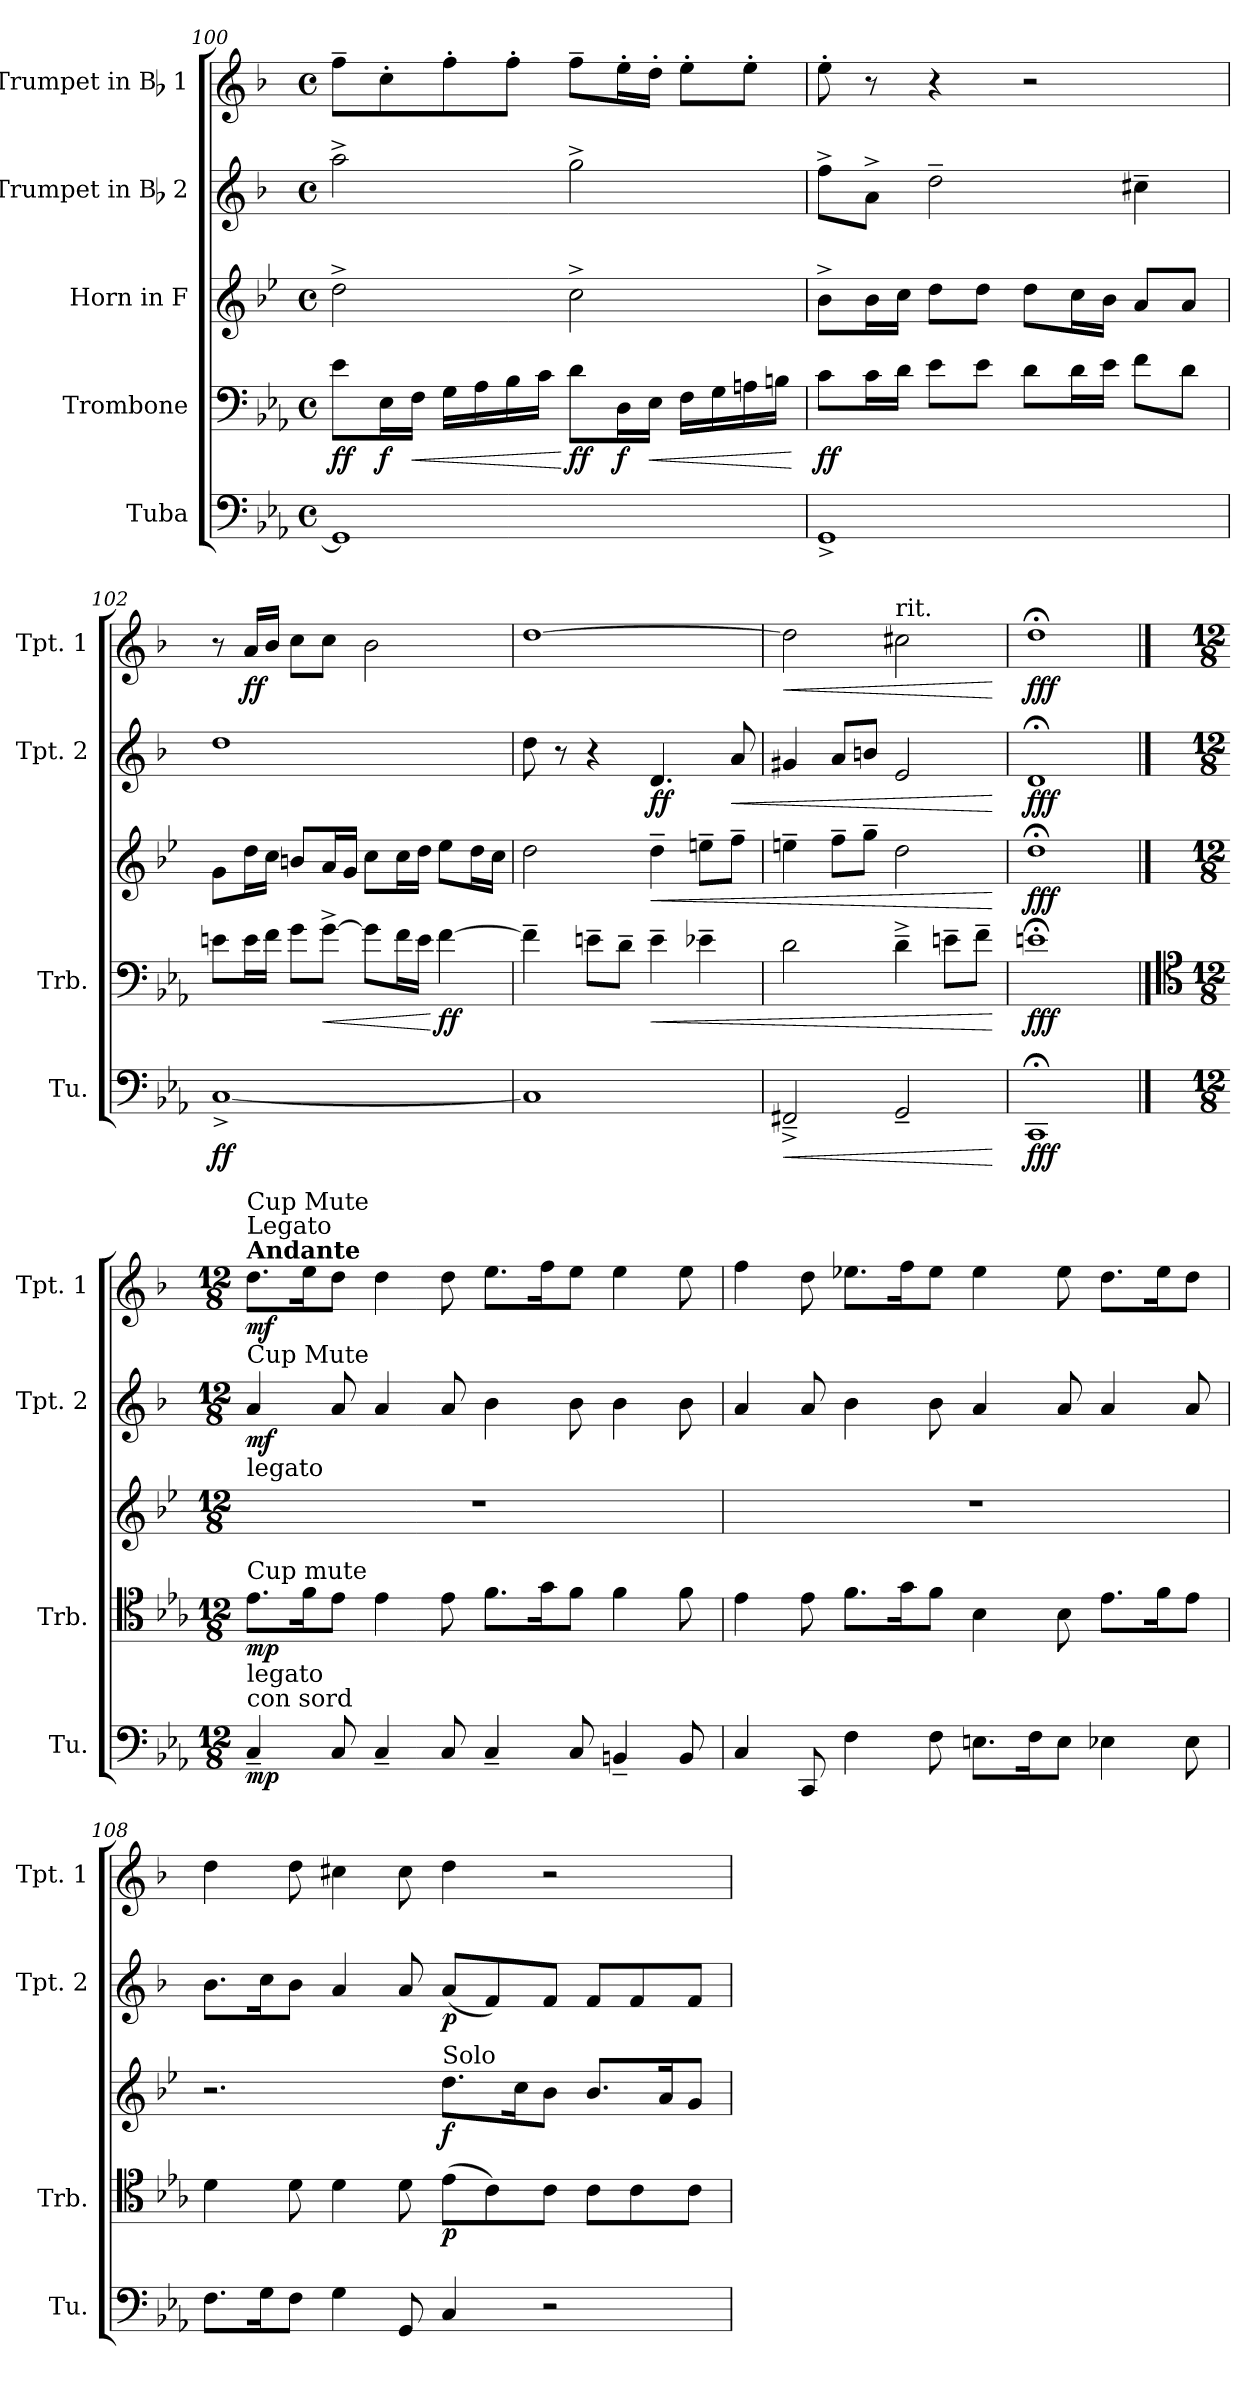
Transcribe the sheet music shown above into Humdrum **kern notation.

**kern	**dynam	**kern	**dynam	**kern	**dynam	**kern	**dynam	**kern	**dynam
*part5	*part5	*part4	*part4	*part3	*part3	*part2	*part2	*part1	*part1
*staff5	*staff5	*staff4	*staff4	*staff3	*staff3	*staff2	*staff2	*staff1	*staff1
*I"Tuba	*	*I"Trombone	*	*I"Horn in F	*	*I"Trumpet in Bb 2	*	*I"Trumpet in Bb 1	*
*I'Tu.	*	*I'Trb.	*	*	*	*I'Tpt. 2	*	*I'Tpt. 1	*
!!LO:LB:g=z
*clefF4	*	*clefF4	*	*clefG2	*	*clefG2	*	*clefG2	*
*	*	*	*	*ITrd4c7	*	*ITrd1c2	*	*ITrd1c2	*
*k[b-e-a-]	*	*k[b-e-a-]	*	*k[b-e-a-]	*	*k[b-e-a-]	*	*k[b-e-a-]	*
*M4/4	*	*M4/4	*	*M4/4	*	*M4/4	*	*M4/4	*
*met(c)	*	*met(c)	*	*met(c)	*	*met(c)	*	*met(c)	*
=100	=100	=100	=100	=100	=100	=100	=100	=100	=100
!	!	!	!LO:DY:b	!	!	!	!	!	!
1GG]	.	8e-\L	ff	2g^\	.	2gg^\	.	8ee-~\L	.
!	!	!	!LO:DY:b	!	!	!	!	!	!
.	.	16E-\L	f	.	.	.	.	8b-'\	.
!	!	!	!LO:HP:b	!	!	!	!	!	!
.	.	16F\JJ	<	.	.	.	.	.	.
.	.	16G\LL	.	.	.	.	.	8ee-'\	.
.	.	16A-\	.	.	.	.	.	.	.
.	.	16B-\	.	.	.	.	.	8ee-'\J	.
.	.	16c\JJ	.	.	.	.	.	.	.
!	!	!	!LO:DY:n=1:b	!	!	!	!	!	!
.	.	8d\L	[ ff	2f^\	.	2ff^\	.	8ee-~\L	.
!	!	!	!LO:DY:n=2:b	!	!	!	!	!	!
.	.	16D\L	f	.	.	.	.	16dd'\L	.
!	!	!	!LO:HP:b	!	!	!	!	!	!
.	.	16E-\JJ	<	.	.	.	.	16cc'\JJ	.
.	.	16F\LL	.	.	.	.	.	8dd'\L	.
.	.	16G\	.	.	.	.	.	.	.
.	.	16An\	.	.	.	.	.	8dd'\J	.
.	.	16Bn\JJ	.	.	.	.	.	.	.
.	.	.	[	.	.	.	.	.	.
=101	=101	=101	=101	=101	=101	=101	=101	=101	=101
!	!	!	!LO:DY:b	!	!	!	!	!	!
1GG^	.	8c\L	ff	8e-^\L	.	8ee-^\L	.	8dd'\	.
.	.	16c\L	.	16e-\L	.	8g^\J	.	8r	.
.	.	16d\JJ	.	16f\JJ	.	.	.	.	.
.	.	8e-\L	.	8g\L	.	2cc~\	.	4r	.
.	.	8e-\J	.	8g\J	.	.	.	.	.
.	.	8d\L	.	8g\L	.	.	.	2r	.
.	.	16d\L	.	16f\L	.	.	.	.	.
.	.	16e-\JJ	.	16e-\JJ	.	.	.	.	.
.	.	8f\L	.	8d/L	.	4bn~\	.	.	.
.	.	8d\J	.	8d/J	.	.	.	.	.
!!LO:PB:g=z
=102	=102	=102	=102	=102	=102	=102	=102	=102	=102
!	!LO:DY:b	!	!	!	!	!	!	!	!
[1C^	ff	8en\L	.	8c\L	.	1cc	.	8r	.
!	!	!	!	!	!	!	!	!	!LO:DY:b
.	.	16e\L	.	16g\L	.	.	.	16g/LL	ff
.	.	16f\JJ	.	16f\JJ	.	.	.	16a-/JJ	.
.	.	8g\L	.	8en/L	.	.	.	8b-\L	.
!	!	!	!LO:HP:b	!	!	!	!	!	!
.	.	[8g^\J	<	16d/L	.	.	.	8b-\J	.
.	.	.	.	16c/JJ	.	.	.	.	.
.	.	8g\L]	.	8f\L	.	.	.	2a-\	.
.	.	16f\L	.	16f\L	.	.	.	.	.
.	.	16e\JJ	.	16g\JJ	.	.	.	.	.
!	!	!	!LO:DY:n=1:b	!	!	!	!	!	!
.	.	[4f\	[ ff	8a-\L	.	.	.	.	.
.	.	.	.	16g\L	.	.	.	.	.
.	.	.	.	16f\JJ	.	.	.	.	.
=103	=103	=103	=103	=103	=103	=103	=103	=103	=103
1C]	.	4f~\]	.	2g\	.	8cc\	.	[1cc	.
.	.	.	.	.	.	8r	.	.	.
.	.	8en~\L	.	.	.	4r	.	.	.
.	.	8d~\J	.	.	.	.	.	.	.
!	!	!	!LO:HP:b	!	!LO:HP:b	!	!LO:DY:b	!	!
.	.	4e~\	<	4g~\	<	4.c/	ff	.	.
.	.	4e-X~\	.	8an~\L	.	.	.	.	.
!	!	!	!	!	!	!	!LO:HP:b	!	!
.	.	.	.	8b-~\J	.	8g/	<	.	.
=104	=104	=104	=104	=104	=104	=104	=104	=104	=104
!	!LO:HP:b	!	!	!	!	!	!	!	!LO:HP:b
2FF#X~^/	<	2d\	.	4an~\	.	4f#X/	.	2cc\]	<
.	.	.	.	8b-~\L	.	8g/L	.	.	.
.	.	.	.	8cc~\J	.	8an/J	.	.	.
!	!	!	!	!	!	!	!	!LO:TX:a:t=rit.	!
2GG~/	.	4d~^\	.	2g\	.	2d/	.	2bn\	.
.	.	8en~\L	.	.	.	.	.	.	.
.	.	8f~\J	.	.	.	.	.	.	.
.	[	.	[	.	[	.	[	.	[
=105	=105	=105	=105	=105	=105	=105	=105	=105	=105
!	!LO:DY:b	!	!LO:DY:b	!	!LO:DY:b	!	!LO:DY:b	!	!LO:DY:b
1CC;<Z	fff	1en;<Z	fff	1g;<Z	fff	1c;<Z	fff	1cc;<Z	fff
!!LO:LB:g=z
==106	==106	==106	==106	==106	==106	==106	==106	==106	==106
*	*	*clefC4	*	*	*	*	*	*	*
*M12/8	*	*M12/8	*	*M12/8	*	*M12/8	*	*M12/8	*
*	*	*	*	*	*	*	*	*MM45	*
!	!	!	!	!	!	!	!	!LO:TX:a:B:t=Andante	!
!	!	!	!	!	!	!	!	!LO:TX:a:t=Legato	!
!	!	!	!	!	!	!	!	!LO:TX:a:t=Cup Mute	!
!	!	!	!	!	!	!LO:TX:a:t=Cup Mute	!	!	!
!	!	!	!	!	!	!LO:TX:b:t=legato	!	!	!
!	!	!LO:TX:b:t=legato	!	!	!	!	!	!	!
!	!	!LO:TX:a:t=Cup mute	!	!	!	!	!	!	!
!LO:TX:a:t=con sord	!	!	!	!	!	!	!	!	!
!	!LO:DY:b	!	!LO:DY:b	!	!	!	!LO:DY:b	!	!LO:DY:b
4C~/	mp	8.e-\L	mp	1.r	.	4g/	mf	8.cc\L	mf
.	.	16f\K	.	.	.	.	.	16dd\K	.
8C/	.	8e-\J	.	.	.	8g/	.	8cc\J	.
4C~/	.	4e-\	.	.	.	4g/	.	4cc\	.
8C/	.	8e-\	.	.	.	8g/	.	8cc\	.
4C~/	.	8.f\L	.	.	.	4a-\	.	8.dd\L	.
.	.	16g\K	.	.	.	.	.	16ee-\K	.
8C/	.	8f\J	.	.	.	8a-\	.	8dd\J	.
4BBn~/	.	4f\	.	.	.	4a-\	.	4dd\	.
8BB/	.	8f\	.	.	.	8a-\	.	8dd\	.
=107	=107	=107	=107	=107	=107	=107	=107	=107	=107
4C/	.	4e-\	.	1.r	.	4g/	.	4ee-\	.
8CC/	.	8e-\	.	.	.	8g/	.	8cc\	.
4F\	.	8.f\L	.	.	.	4a-\	.	8.dd-X\L	.
.	.	16g\K	.	.	.	.	.	16ee-\K	.
8F\	.	8f\J	.	.	.	8a-\	.	8dd-\J	.
8.En\L	.	4B-\	.	.	.	4g/	.	4dd-\	.
16F\K	.	.	.	.	.	.	.	.	.
8E\J	.	8B-\	.	.	.	8g/	.	8dd-\	.
4E-X\	.	8.e-\L	.	.	.	4g/	.	8.cc\L	.
.	.	16f\K	.	.	.	.	.	16dd-\K	.
8E-\	.	8e-\J	.	.	.	8g/	.	8cc\J	.
!!LO:PB:g=z
=108	=108	=108	=108	=108	=108	=108	=108	=108	=108
8.F\L	.	4d\	.	2.r	.	8.a-\L	.	4cc\	.
16G\K	.	.	.	.	.	16b-\K	.	.	.
8F\J	.	8d\	.	.	.	8a-\J	.	8cc\	.
4G\	.	4d\	.	.	.	4g/	.	4bn\	.
8GG/	.	8d\	.	.	.	8g/	.	8b\	.
!	!	!	!	!LO:TX:a:t=Solo	!	!	!	!	!
!	!	!	!LO:DY:b	!	!LO:DY:b	!	!LO:DY:b	!	!
4C/	.	(8e-\L	p	8.g\L	f	(8g/L	p	4cc\	.
.	.	8c\)	.	.	.	8e-/)	.	.	.
.	.	.	.	16f\K	.	.	.	.	.
2r	.	8c\J	.	8e-\J	.	8e-/J	.	2r	.
.	.	8c\L	.	8.e-/L	.	8e-/L	.	.	.
.	.	8c\	.	.	.	8e-/	.	.	.
.	.	.	.	16d/K	.	.	.	.	.
.	.	8c\J	.	8c/J	.	8e-/J	.	.	.
=	=	=	=	=	=	=	=	=	=
*-	*-	*-	*-	*-	*-	*-	*-	*-	*-
